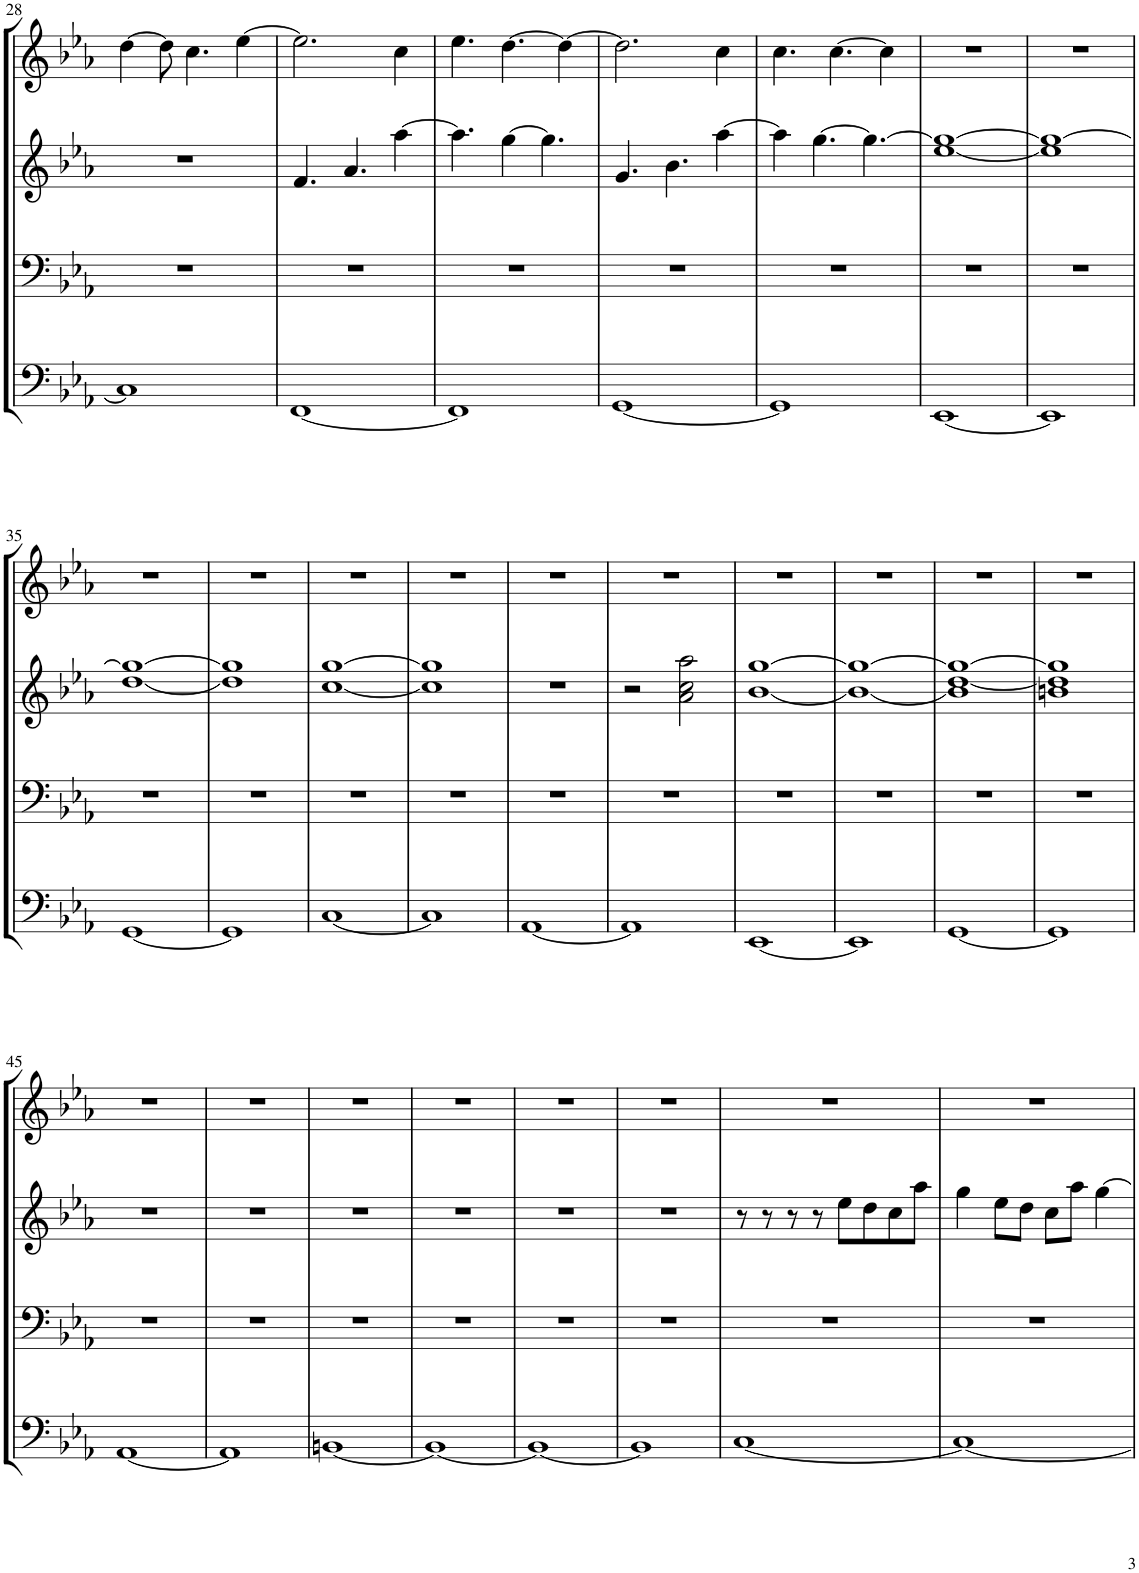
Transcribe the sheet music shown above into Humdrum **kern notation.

**kern	**kern	**kern	**kern
*part4	*part3	*part2	*part1
*staff4	*staff3	*staff2	*staff1
*I"Tuba	*I"Trombone	*I"Bb Trumpet 2	*I"Bb Trumpet 1
*I'Tba	*I'Trb	*I'Tpt	*I'Tpt
!!LO:PB:g=z
*clefF4	*clefF4	*clefG2	*clefG2
*	*	*ITrd1c2	*ITrd1c2
*k[b-e-a-]	*k[b-e-a-]	*k[b-e-a-]	*k[b-e-a-]
*M4/4	*M4/4	*M4/4	*M4/4
=28	=28	=28	=28
1C]	1r	1r	[4dd\
.	.	.	8dd\]
.	.	.	4.cc\
.	.	.	[4ee-\
=29	=29	=29	=29
[1FF	1r	4.f/	2.ee-\]
.	.	4.a-/	.
.	.	[4aa-\	4cc\
=30	=30	=30	=30
1FF]	1r	4.aa-\]	4.ee-\
.	.	[4gg\	[4.dd\
.	.	4.gg\]	.
.	.	.	4dd\_
=31	=31	=31	=31
[1GG	1r	4.g/	2.dd\]
.	.	4.b-\	.
.	.	[4aa-\	4cc\
=32	=32	=32	=32
1GG]	1r	4aa-\]	4.cc\
.	.	[4.gg\	.
.	.	.	[4.cc\
.	.	4.gg\_	.
.	.	.	4cc\]
=33	=33	=33	=33
[1EE-	1r	[1ee- 1gg_	1r
=34	=34	=34	=34
1EE-]	1r	1ee-] 1gg_	1r
!!LO:LB:g=z
=35	=35	=35	=35
[1GG	1r	[1dd 1gg_	1r
=36	=36	=36	=36
1GG]	1r	1dd] 1gg]	1r
=37	=37	=37	=37
[1C	1r	[1cc [1gg	1r
=38	=38	=38	=38
1C]	1r	1cc] 1gg]	1r
=39	=39	=39	=39
[1AA-	1r	1r	1r
=40	=40	=40	=40
1AA-]	1r	2r	1r
.	.	2a-\ 2cc\ 2aa-\	.
=41	=41	=41	=41
[1EE-	1r	[1b- [1gg	1r
=42	=42	=42	=42
1EE-]	1r	1b-_ 1gg_	1r
=43	=43	=43	=43
[1GG	1r	1b-] [1dd 1gg_	1r
=44	=44	=44	=44
1GG]	1r	1bn 1dd] 1gg]	1r
!!LO:LB:g=z
=45	=45	=45	=45
[1AA-	1r	1r	1r
=46	=46	=46	=46
1AA-]	1r	1r	1r
=47	=47	=47	=47
[1BBn	1r	1r	1r
=48	=48	=48	=48
1BB_	1r	1r	1r
=49	=49	=49	=49
1BB_	1r	1r	1r
=50	=50	=50	=50
1BB]	1r	1r	1r
=51	=51	=51	=51
[1C	1r	8r	1r
.	.	8r	.
.	.	8r	.
.	.	8r	.
.	.	8ee-\L	.
.	.	8dd\	.
.	.	8cc\	.
.	.	8aa-\J	.
=52	=52	=52	=52
1C_	1r	4gg\	1r
.	.	8ee-\L	.
.	.	8dd\J	.
.	.	8cc\L	.
.	.	8aa-\J	.
.	.	[4gg\	.
=	=	=	=
*-	*-	*-	*-
